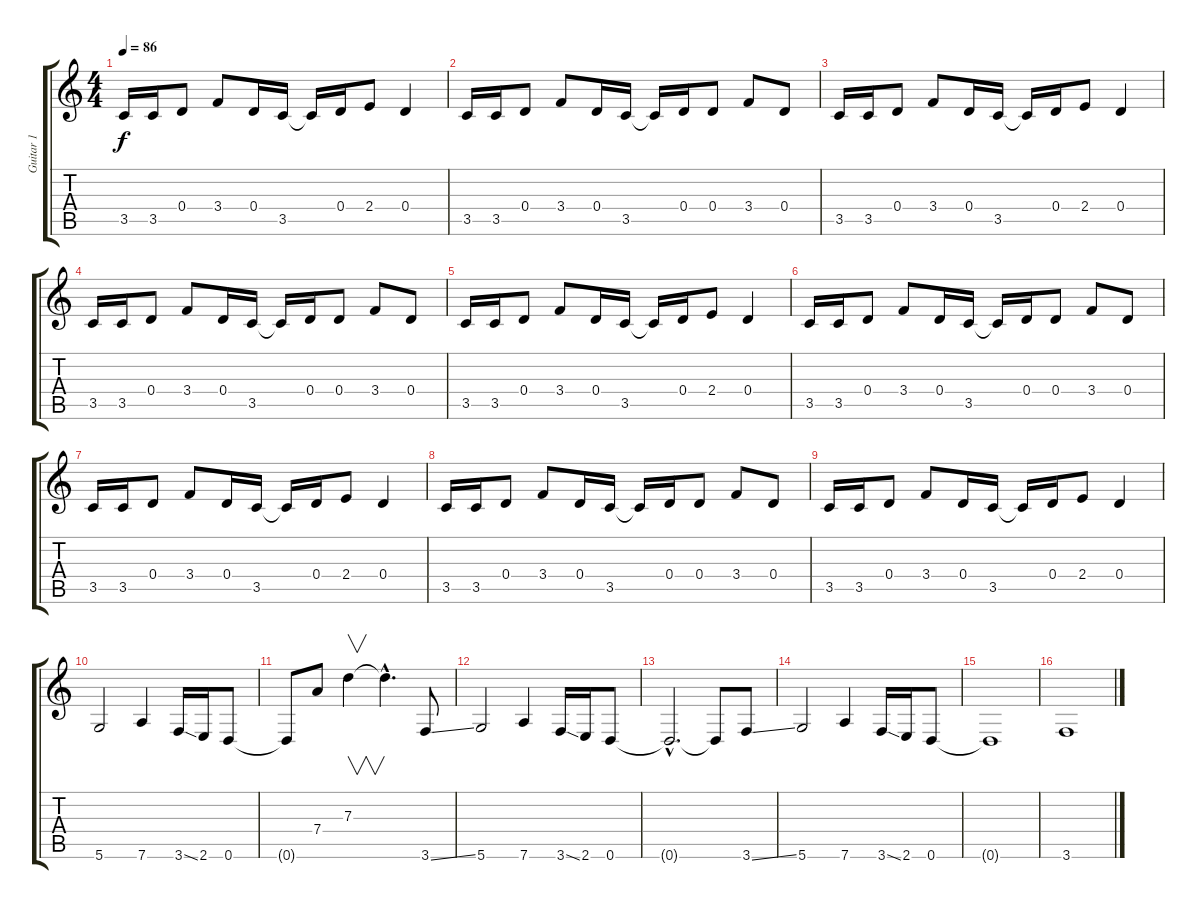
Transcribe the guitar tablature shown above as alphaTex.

\track ("Guitar 1" "Guitar 1") {instrument distortionguitar}
\staff {score tabs}
\tuning (E4 B3 G3 D3 A2 D2) {hide}
\ts (4 4)
\tempo 86
\clef g2
\ks c
3.5.16{dy f} 3.5.16 0.4.8 3.4.8 0.4.16 3.5.16 3.5{t}.16 0.4.16 2.4.8 0.4.4 |
3.5.16 3.5.16 0.4.8 3.4.8 0.4.16 3.5.16 3.5{t}.16 0.4.16 0.4.8 3.4.8 0.4.8 |
3.5.16 3.5.16 0.4.8 3.4.8 0.4.16 3.5.16 3.5{t}.16 0.4.16 2.4.8 0.4.4 |
3.5.16 3.5.16 0.4.8 3.4.8 0.4.16 3.5.16 3.5{t}.16 0.4.16 0.4.8 3.4.8 0.4.8 |
3.5.16 3.5.16 0.4.8 3.4.8 0.4.16 3.5.16 3.5{t}.16 0.4.16 2.4.8 0.4.4 |
3.5.16 3.5.16 0.4.8 3.4.8 0.4.16 3.5.16 3.5{t}.16 0.4.16 0.4.8 3.4.8 0.4.8 |
3.5.16 3.5.16 0.4.8 3.4.8 0.4.16 3.5.16 3.5{t}.16 0.4.16 2.4.8 0.4.4 |
3.5.16 3.5.16 0.4.8 3.4.8 0.4.16 3.5.16 3.5{t}.16 0.4.16 0.4.8 3.4.8 0.4.8 |
3.5.16 3.5.16 0.4.8 3.4.8 0.4.16 3.5.16 3.5{t}.16 0.4.16 2.4.8 0.4.4 |
5.6.2 7.6.4 3.6{ss}.16 2.6.16 0.6.8 |
0.6{t}.8 7.4.8 7.3.4{v} 7.3{hac t}.4{d} 3.6{ss}.8 |
5.6.2 7.6.4 3.6{ss}.16 2.6.16 0.6.8 |
0.6{hac t}.2{d} 0.6{t}.8 3.6{ss}.8 |
5.6.2 7.6.4 3.6{ss}.16 2.6.16 0.6.8 |
0.6{t}.1 |
3.6.1
